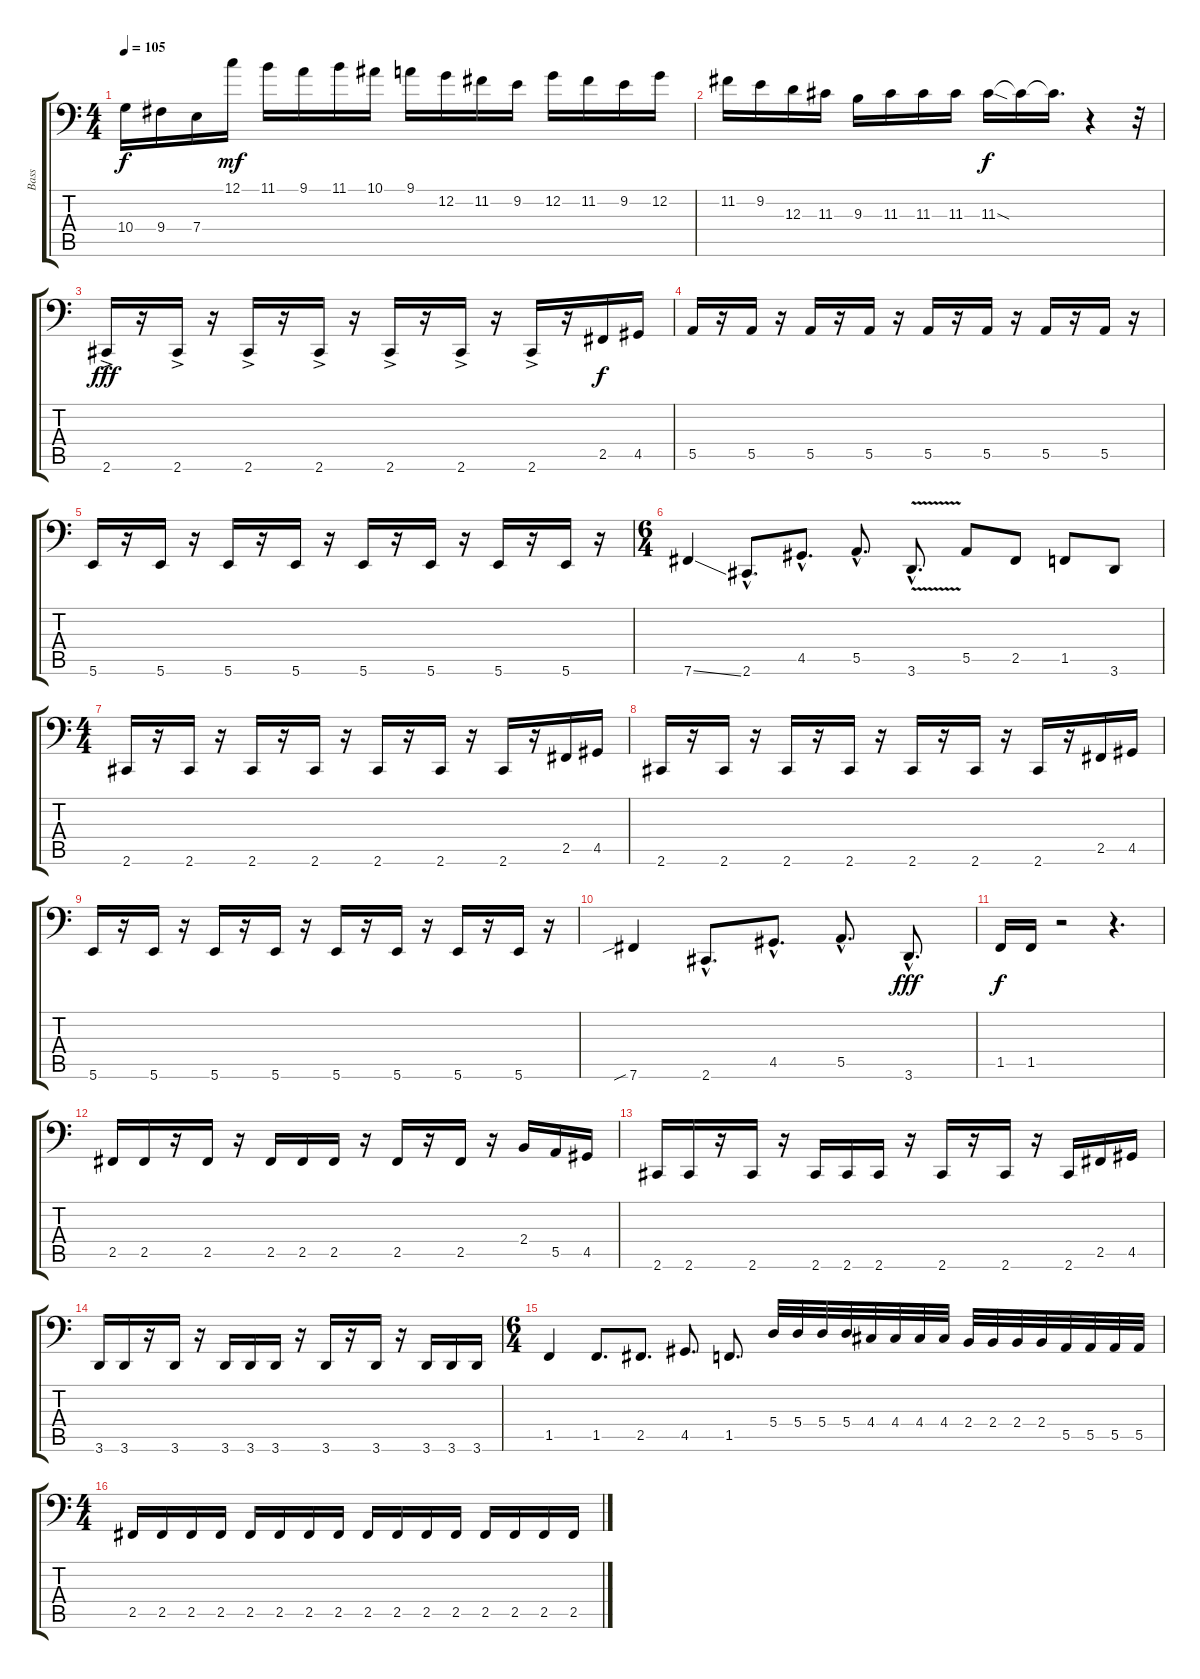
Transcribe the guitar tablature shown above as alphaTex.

\track ("Bass" "Bass") {instrument electricbassfinger}
\staff {score tabs}
\tuning (C3 G2 D2 A1 E1 B0) {hide}
\ts (4 4)
\tempo 105
\clef f4
\ks c
10.4.16{dy f} 9.4.16 7.4.16 12.1.16{dy mf} 11.1.16 9.1.16 11.1.16 10.1.16 9.1.16 12.2.16 11.2.16 9.2.16 12.2.16 11.2.16 9.2.16 12.2.16 |
11.2.16 9.2.16 12.3.16 11.3.16 9.3.16 11.3.16 11.3.16 11.3.16 11.3{sod}.16{dy f} 11.3{t}.16 11.3{t}.16{d} r.4 r.32 |
2.6{ac}.16{dy fff} r.16 2.6{ac}.16 r.16 2.6{ac}.16 r.16 2.6{ac}.16 r.16 2.6{ac}.16 r.16 2.6{ac}.16 r.16 2.6{ac}.16 r.16 2.5.16{dy f} 4.5.16 |
5.5.16 r.16 5.5.16 r.16 5.5.16 r.16 5.5.16 r.16 5.5.16 r.16 5.5.16 r.16 5.5.16 r.16 5.5.16 r.16 |
5.6.16 r.16 5.6.16 r.16 5.6.16 r.16 5.6.16 r.16 5.6.16 r.16 5.6.16 r.16 5.6.16 r.16 5.6.16 r.16 |
\ts (6 4)
7.6{ss}.4 2.6{hac}.8{d} 4.5{hac}.8{d} 5.5{hac}.8{d} 3.6{v hac}.8{d} 5.5.8 2.5.8 1.5.8 3.6.8 |
\ts (4 4)
2.6.16 r.16 2.6.16 r.16 2.6.16 r.16 2.6.16 r.16 2.6.16 r.16 2.6.16 r.16 2.6.16 r.16 2.5.16 4.5.16 |
2.6.16 r.16 2.6.16 r.16 2.6.16 r.16 2.6.16 r.16 2.6.16 r.16 2.6.16 r.16 2.6.16 r.16 2.5.16 4.5.16 |
5.6.16 r.16 5.6.16 r.16 5.6.16 r.16 5.6.16 r.16 5.6.16 r.16 5.6.16 r.16 5.6.16 r.16 5.6.16 r.16 |
7.6{sib}.4 2.6{hac}.8{d} 4.5{hac}.8{d} 5.5{hac}.8{d} 3.6{hac}.8{d dy fff} |
1.5.16{dy f} 1.5.16 r.2 r.4{d} |
2.5.16 2.5.16 r.16 2.5.16 r.16 2.5.16 2.5.16 2.5.16 r.16 2.5.16 r.16 2.5.16 r.16 2.4.16 5.5.16 4.5.16 |
2.6.16 2.6.16 r.16 2.6.16 r.16 2.6.16 2.6.16 2.6.16 r.16 2.6.16 r.16 2.6.16 r.16 2.6.16 2.5.16 4.5.16 |
3.6.16 3.6.16 r.16 3.6.16 r.16 3.6.16 3.6.16 3.6.16 r.16 3.6.16 r.16 3.6.16 r.16 3.6.16 3.6.16 3.6.16 |
\ts (6 4)
1.5.4 1.5.8{d} 2.5.8{d} 4.5.8{d} 1.5.8{d} 5.4.32 5.4.32 5.4.32 5.4.32 4.4.32 4.4.32 4.4.32 4.4.32 2.4.32 2.4.32 2.4.32 2.4.32 5.5.32 5.5.32 5.5.32 5.5.32 |
\ts (4 4)
2.5.16 2.5.16 2.5.16 2.5.16 2.5.16 2.5.16 2.5.16 2.5.16 2.5.16 2.5.16 2.5.16 2.5.16 2.5.16 2.5.16 2.5.16 2.5.16
